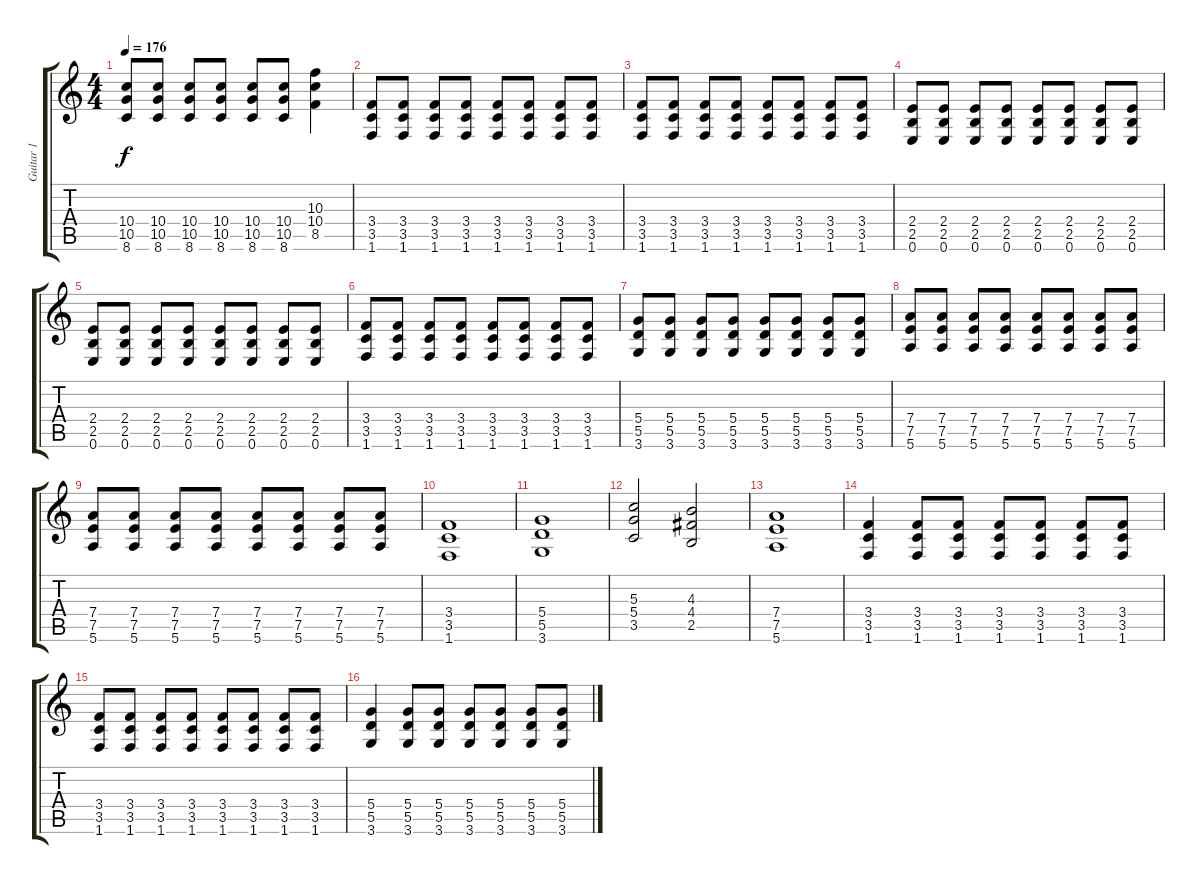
\track ("Guitar 1" "Guitar 1") {instrument distortionguitar}
\staff {score tabs}
\tuning (E4 B3 G3 D3 A2 E2) {hide}
\ts (4 4)
\tempo 176
\clef g2
\ks c
(10.4 10.5 8.6).8{dy f} (10.4 10.5 8.6).8 (10.4 10.5 8.6).8 (10.4 10.5 8.6).8 (10.4 10.5 8.6).8 (10.4 10.5 8.6).8 (10.3 10.4 8.5).4 |
(3.4 3.5 1.6).8 (3.4 3.5 1.6).8 (3.4 3.5 1.6).8 (3.4 3.5 1.6).8 (3.4 3.5 1.6).8 (3.4 3.5 1.6).8 (3.4 3.5 1.6).8 (3.4 3.5 1.6).8 |
(3.4 3.5 1.6).8 (3.4 3.5 1.6).8 (3.4 3.5 1.6).8 (3.4 3.5 1.6).8 (3.4 3.5 1.6).8 (3.4 3.5 1.6).8 (3.4 3.5 1.6).8 (3.4 3.5 1.6).8 |
(2.4 2.5 0.6).8 (2.4 2.5 0.6).8 (2.4 2.5 0.6).8 (2.4 2.5 0.6).8 (2.4 2.5 0.6).8 (2.4 2.5 0.6).8 (2.4 2.5 0.6).8 (2.4 2.5 0.6).8 |
(2.4 2.5 0.6).8 (2.4 2.5 0.6).8 (2.4 2.5 0.6).8 (2.4 2.5 0.6).8 (2.4 2.5 0.6).8 (2.4 2.5 0.6).8 (2.4 2.5 0.6).8 (2.4 2.5 0.6).8 |
(3.4 3.5 1.6).8 (3.4 3.5 1.6).8 (3.4 3.5 1.6).8 (3.4 3.5 1.6).8 (3.4 3.5 1.6).8 (3.4 3.5 1.6).8 (3.4 3.5 1.6).8 (3.4 3.5 1.6).8 |
(5.4 5.5 3.6).8 (5.4 5.5 3.6).8 (5.4 5.5 3.6).8 (5.4 5.5 3.6).8 (5.4 5.5 3.6).8 (5.4 5.5 3.6).8 (5.4 5.5 3.6).8 (5.4 5.5 3.6).8 |
(7.4 7.5 5.6).8 (7.4 7.5 5.6).8 (7.4 7.5 5.6).8 (7.4 7.5 5.6).8 (7.4 7.5 5.6).8 (7.4 7.5 5.6).8 (7.4 7.5 5.6).8 (7.4 7.5 5.6).8 |
(7.4 7.5 5.6).8 (7.4 7.5 5.6).8 (7.4 7.5 5.6).8 (7.4 7.5 5.6).8 (7.4 7.5 5.6).8 (7.4 7.5 5.6).8 (7.4 7.5 5.6).8 (7.4 7.5 5.6).8 |
(3.4 3.5 1.6).1 |
(5.4 5.5 3.6).1 |
(5.3 5.4 3.5).2 (4.3 4.4 2.5).2 |
(7.4 7.5 5.6).1 |
(3.4 3.5 1.6).4 (3.4 3.5 1.6).8 (3.4 3.5 1.6).8 (3.4 3.5 1.6).8 (3.4 3.5 1.6).8 (3.4 3.5 1.6).8 (3.4 3.5 1.6).8 |
(3.4 3.5 1.6).8 (3.4 3.5 1.6).8 (3.4 3.5 1.6).8 (3.4 3.5 1.6).8 (3.4 3.5 1.6).8 (3.4 3.5 1.6).8 (3.4 3.5 1.6).8 (3.4 3.5 1.6).8 |
(5.4 5.5 3.6).4 (5.4 5.5 3.6).8 (5.4 5.5 3.6).8 (5.4 5.5 3.6).8 (5.4 5.5 3.6).8 (5.4 5.5 3.6).8 (5.4 5.5 3.6).8
